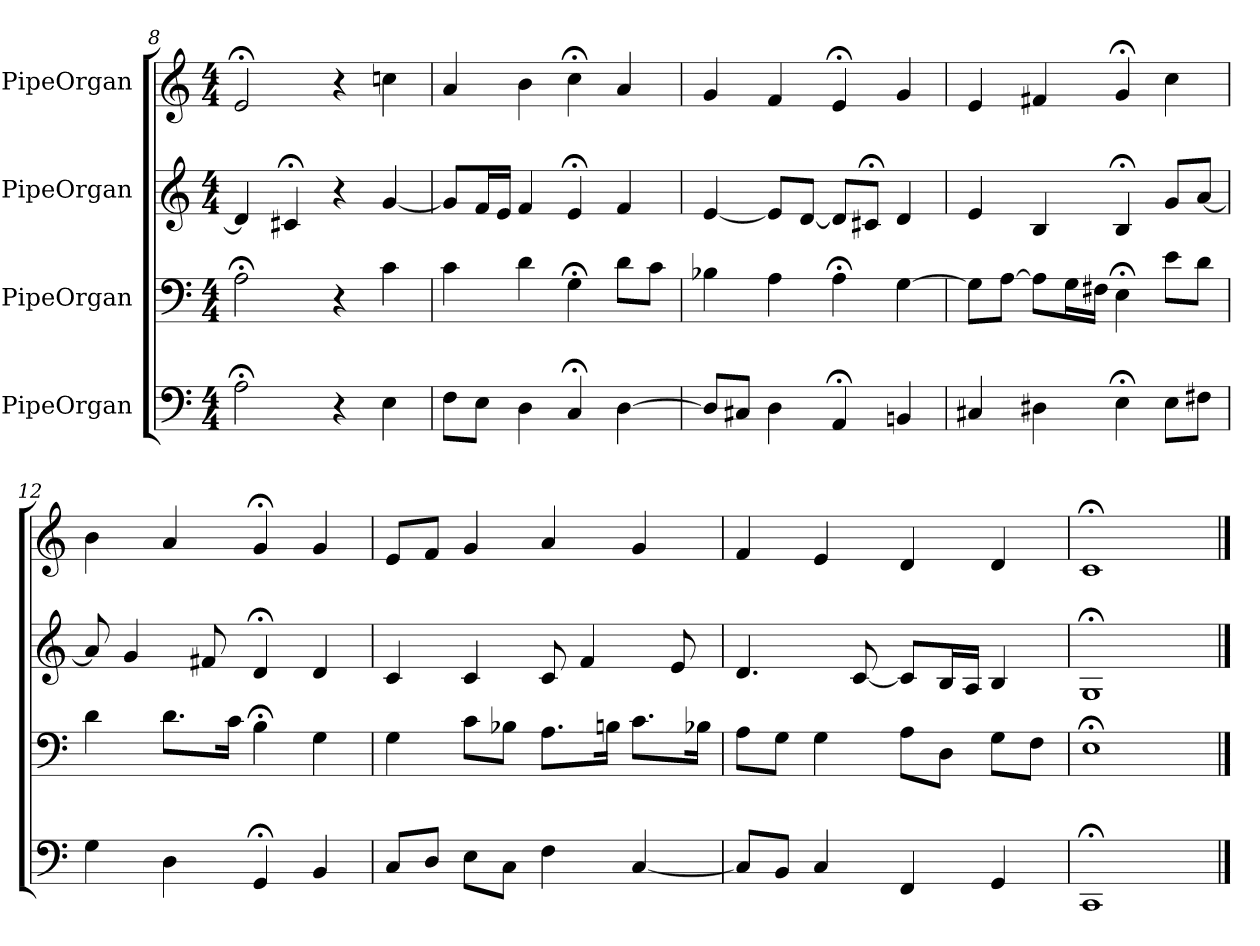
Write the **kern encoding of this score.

**kern	**kern	**kern	**kern
*part4	*part3	*part2	*part1
*staff4	*staff3	*staff2	*staff1
*I"PipeOrgan	*I"PipeOrgan	*I"PipeOrgan	*I"PipeOrgan
*k[]	*k[]	*k[]	*k[]
*C:	*C:	*C:	*C:
*M4/4	*M4/4	*M4/4	*M4/4
=8	=8	=8	=8
2A;<	2A;<	4d]	2e;<
.	.	4c#X;<	.
4r	4r	4r	4r
4E	4c	[4g	4ccn
=9	=9	=9	=9
8FL	4c	8gL]	4a
8EJ	.	16fL	.
.	.	16eJJ	.
4D	4d	4f	4b
4C;<	4G;<	4e;<	4cc;<
[4D	8dL	4f	4a
.	8cJ	.	.
=10	=10	=10	=10
8DL]	4B-X	[4e	4g
8C#XJ	.	.	.
4D	4A	8eL]	4f
.	.	[8dJ	.
4AA;<	4A;<	8dL]	4e;<
.	.	8c#X;<J	.
4BBn	[4G	4d	4g
=11	=11	=11	=11
4C#X	8GL]	4e	4e
.	[8AJ	.	.
4D#X	8AL]	4B	4f#X
.	16GL	.	.
.	16F#XJJ	.	.
4E;<	4E;<	4B;<	4g;<
8EL	8eL	8gL	4cc
8F#XJ	8dJ	[8aJ	.
=12	=12	=12	=12
4G	4d	8a]	4b
.	.	4g	.
4D	8.dL	.	4a
.	.	8f#X	.
.	16cJk	.	.
4GG;<	4B;<	4d;<	4g;<
4BB	4G	4d	4g
=13	=13	=13	=13
8CL	4G	4c	8eL
8DJ	.	.	8fJ
8EL	8cL	4c	4g
8CJ	8B-XJ	.	.
4F	8.AL	8c	4a
.	.	4f	.
.	16BnJk	.	.
[4C	8.cL	.	4g
.	.	8e	.
.	16B-XJk	.	.
=14	=14	=14	=14
8CL]	8AL	4.d	4f
8BBJ	8GJ	.	.
4C	4G	.	4e
.	.	[8c	.
4FF	8AL	8cL]	4d
.	8DJ	16BL	.
.	.	16AJJ	.
4GG	8GL	4B	4d
.	8FJ	.	.
=15	=15	=15	=15
1CC;<	1E;<	1G;<	1c;<
==	==	==	==
*-	*-	*-	*-
